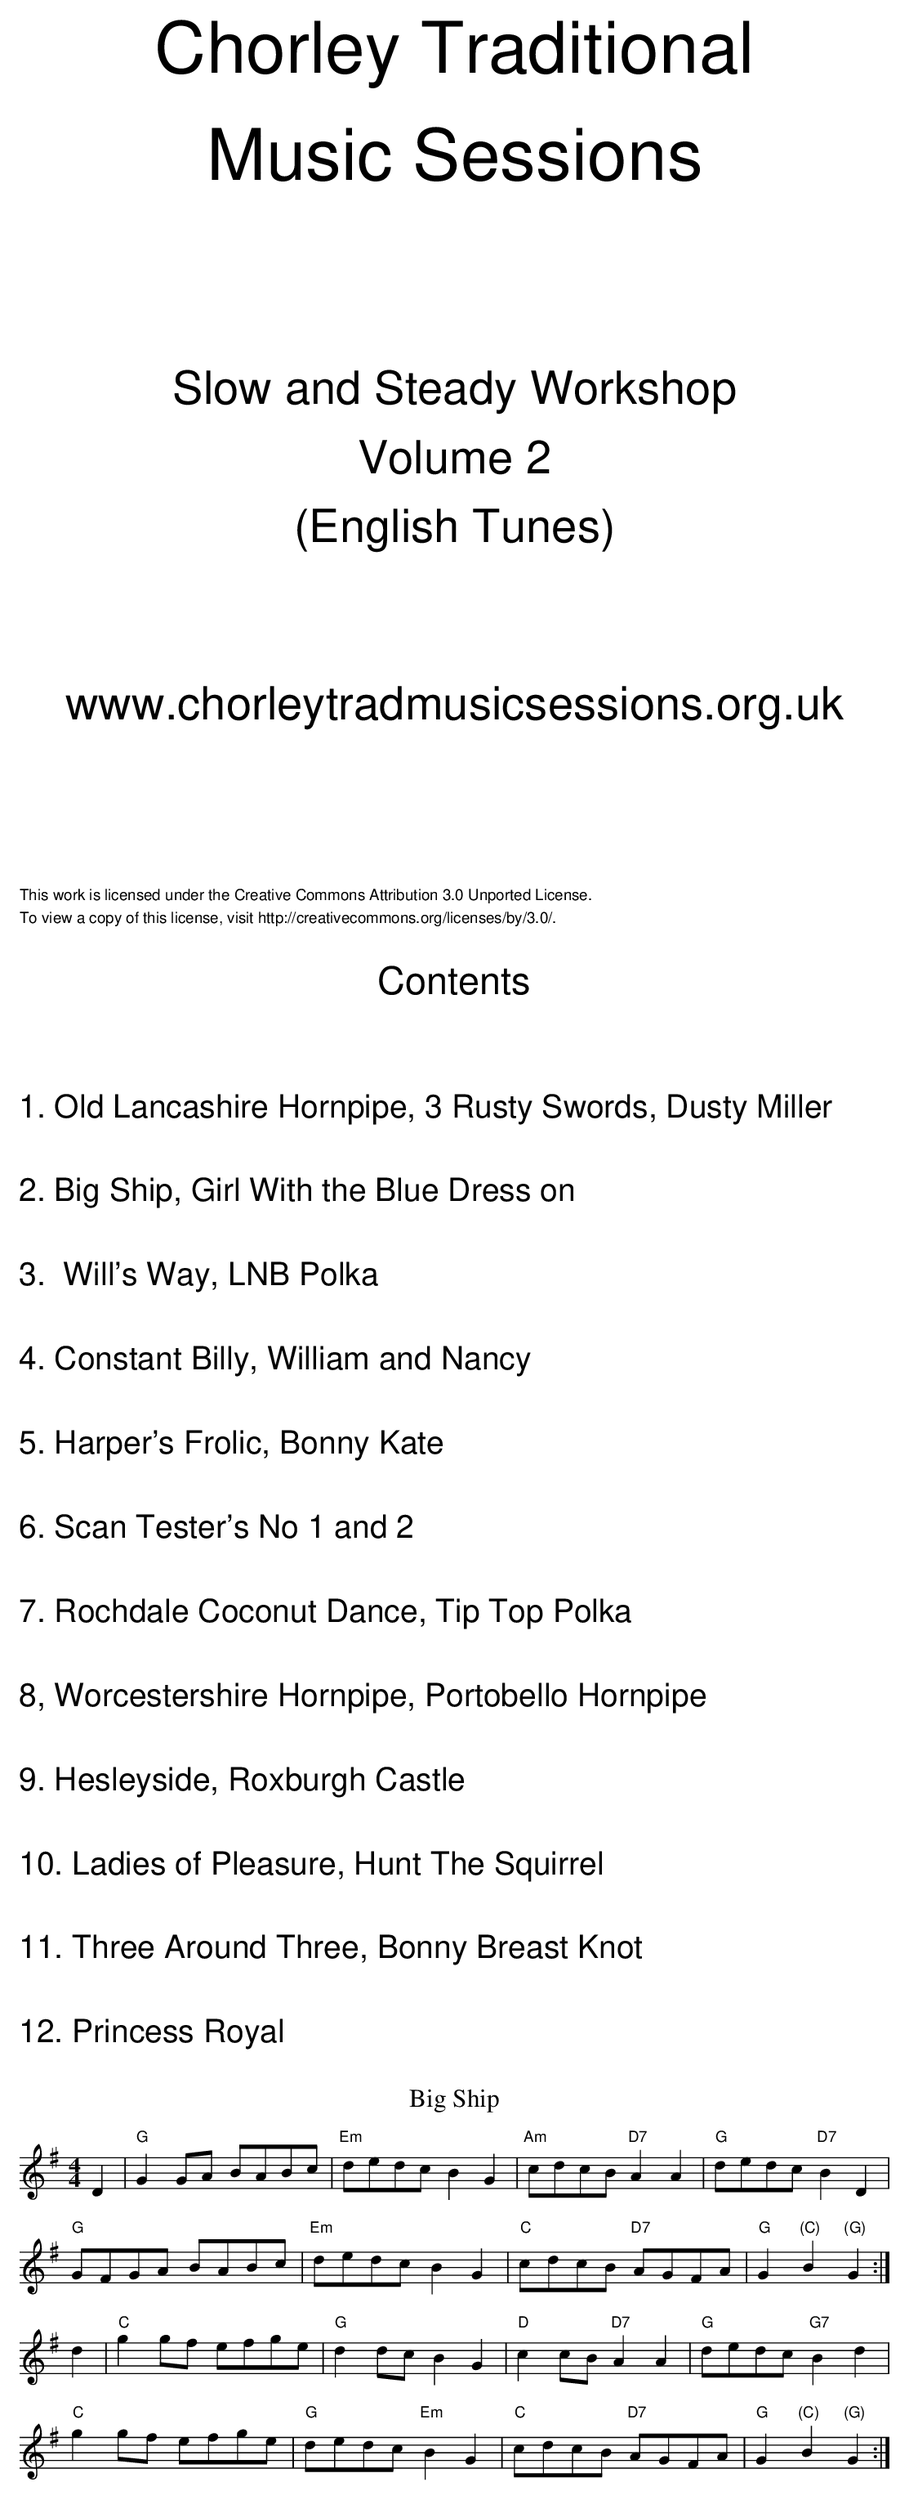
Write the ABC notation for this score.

X:1
T:Big Ship
M:4/4
L:1/4
K:G
D|"G"GG/2A/2 B/2A/2B/2c/2|"Em"d/2e/2d/2c/2 BG|"Am"c/2d/2c/2B/2 "D7"AA|"G"d/2e/2d/2c/2"D7"BD|
"G"G/2F/2G/2A/2 B/2A/2B/2c/2|"Em"d/2e/2d/2c/2 BG|"C"c/2d/2c/2B/2 "D7"A/2G/2F/2A/2|"G"G"(C)"B "(G)"G:|
d|"C"gg/2f/2 e/2f/2g/2e/2|"G"dd/2c/2 BG|"D"cc/2B/2 "D7"AA|"G"d/2e/2d/2c/2 "G7"Bd|
"C"gg/2f/2 e/2f/2g/2e/2|"G"d/2e/2d/2c/2 "Em"BG|"C"c/2d/2c/2B/2 "D7"A/2G/2F/2A/2|"G"G"(C)"B "(G)"G:|
